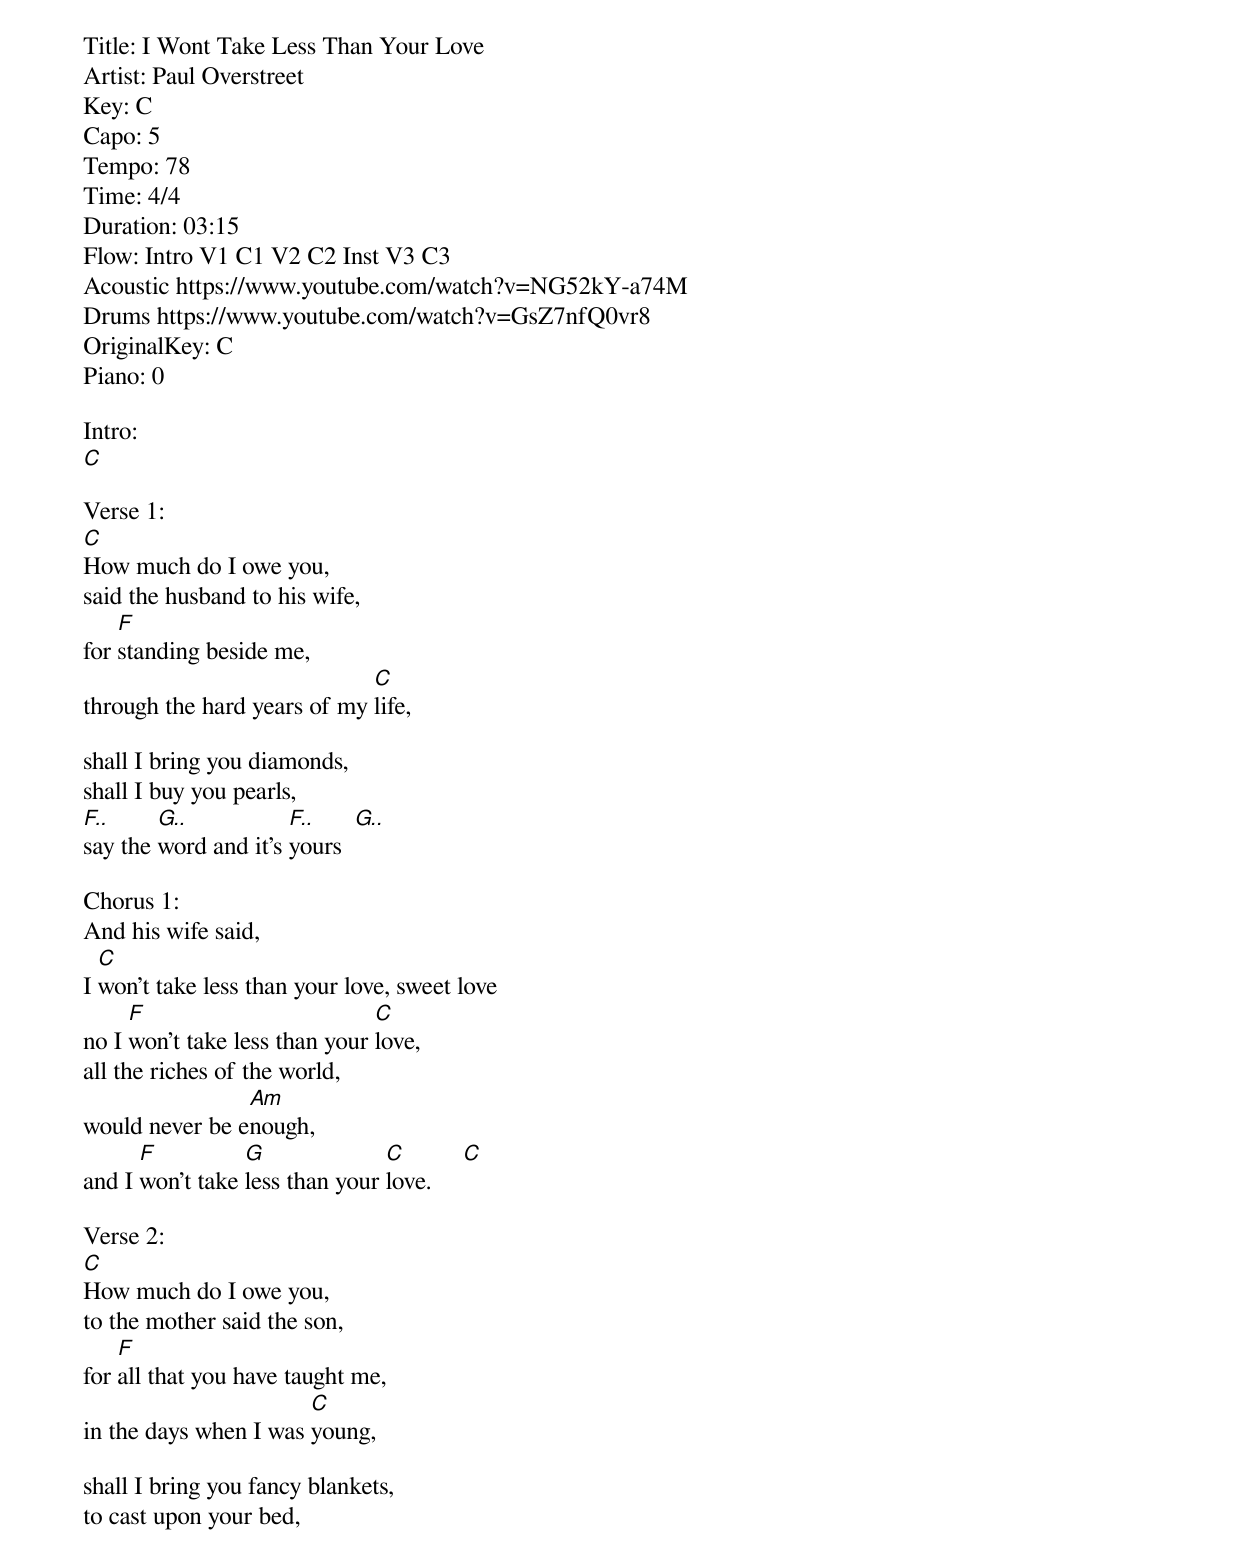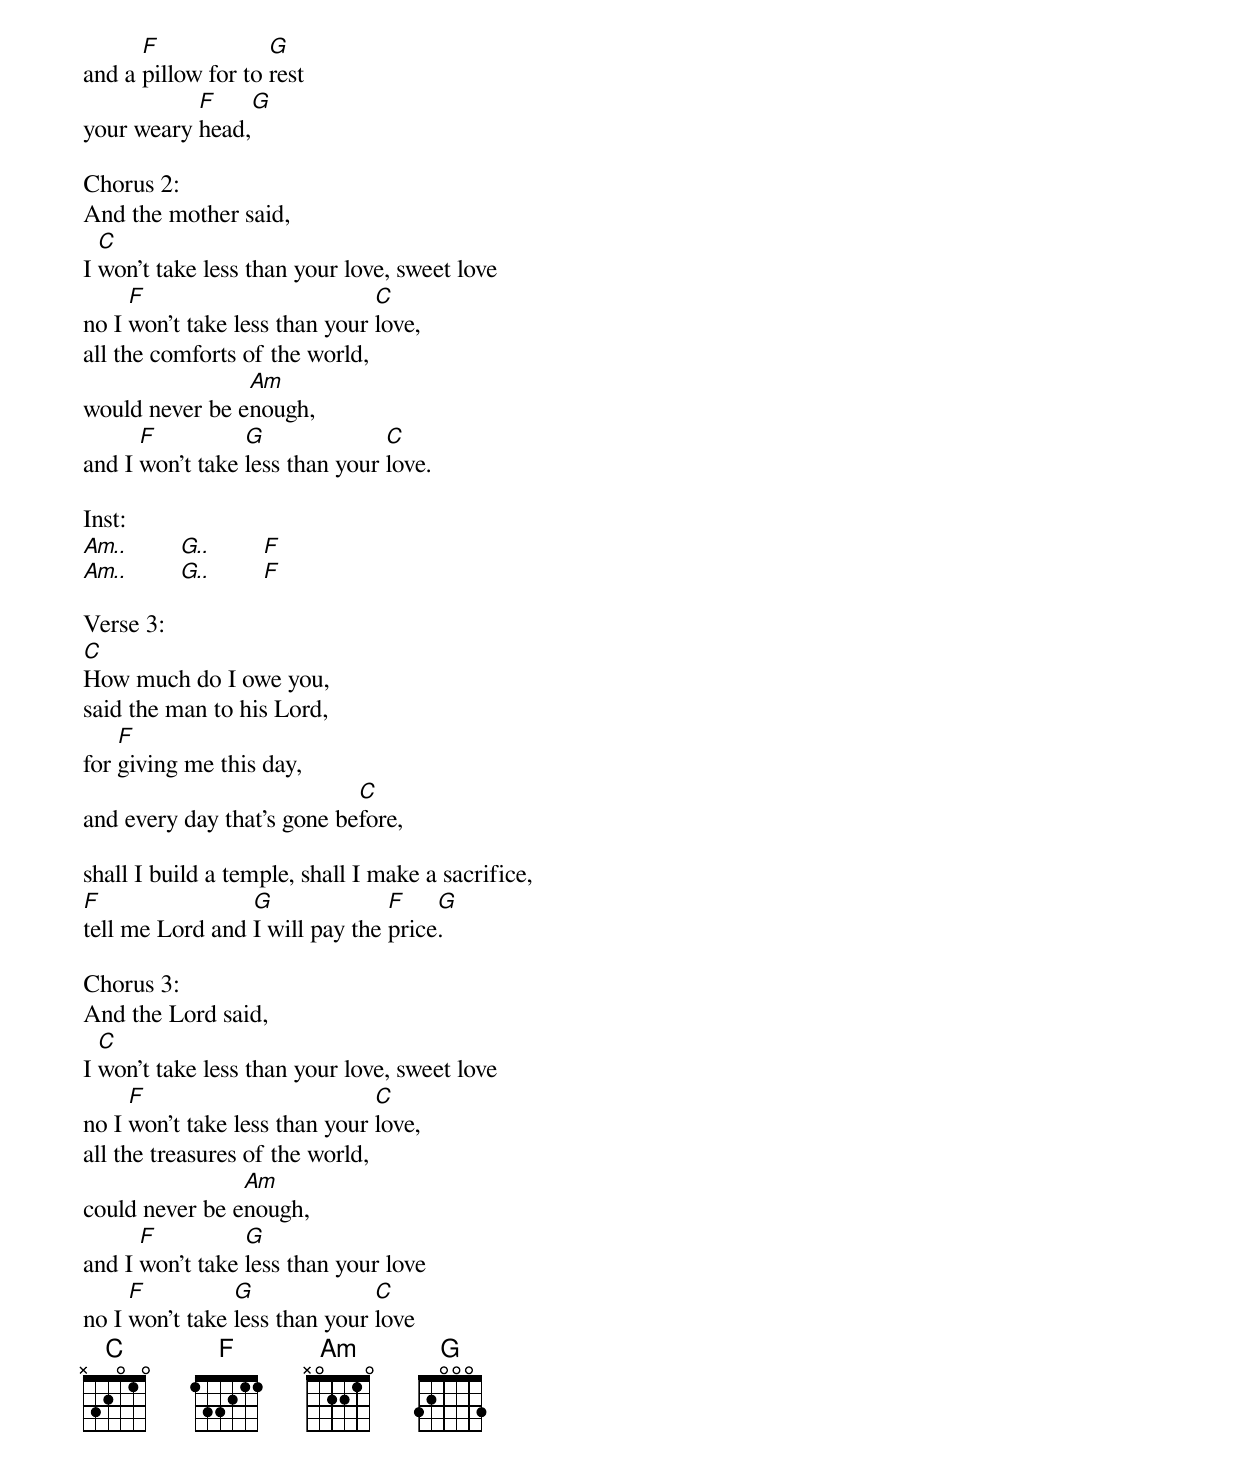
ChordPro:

Title: I Wont Take Less Than Your Love
Artist: Paul Overstreet
Key: C
Capo: 5
Tempo: 78
Time: 4/4
Duration: 03:15
Flow: Intro V1 C1 V2 C2 Inst V3 C3
Acoustic https://www.youtube.com/watch?v=NG52kY-a74M
Drums https://www.youtube.com/watch?v=GsZ7nfQ0vr8
OriginalKey: C
Piano: 0

Intro:
[C]

Verse 1:
[C]How much do I owe you,
said the husband to his wife,
for [F]standing beside me,
through the hard years of my [C]life,

shall I bring you diamonds,
shall I buy you pearls,
[F..]say the [G..]word and it's [F..]yours  [G..]

Chorus 1:
And his wife said,
I [C]won't take less than your love, sweet love
no I [F]won't take less than your [C]love,
all the riches of the world,
would never be e[Am]nough,
and I [F]won't take [G]less than your [C]love.     [C]

Verse 2:
[C]How much do I owe you,
to the mother said the son,
for [F]all that you have taught me,
in the days when I was [C]young,

shall I bring you fancy blankets,
to cast upon your bed,
and a [F]pillow for to [G]rest
your weary [F]head,[G]

Chorus 2:
And the mother said,
I [C]won't take less than your love, sweet love
no I [F]won't take less than your [C]love,
all the comforts of the world,
would never be e[Am]nough,
and I [F]won't take [G]less than your [C]love.

Inst:
[Am..]        [G..]        [F]
[Am..]        [G..]        [F]

Verse 3:
[C]How much do I owe you,
said the man to his Lord,
for [F]giving me this day,
and every day that's gone be[C]fore,

shall I build a temple, shall I make a sacrifice,
[F]tell me Lord and [G]I will pay the [F]price[G].

Chorus 3:
And the Lord said,
I [C]won't take less than your love, sweet love
no I [F]won't take less than your [C]love,
all the treasures of the world,
could never be e[Am]nough,
and I [F]won't take [G]less than your love
no I [F]won't take [G]less than your [C]love
